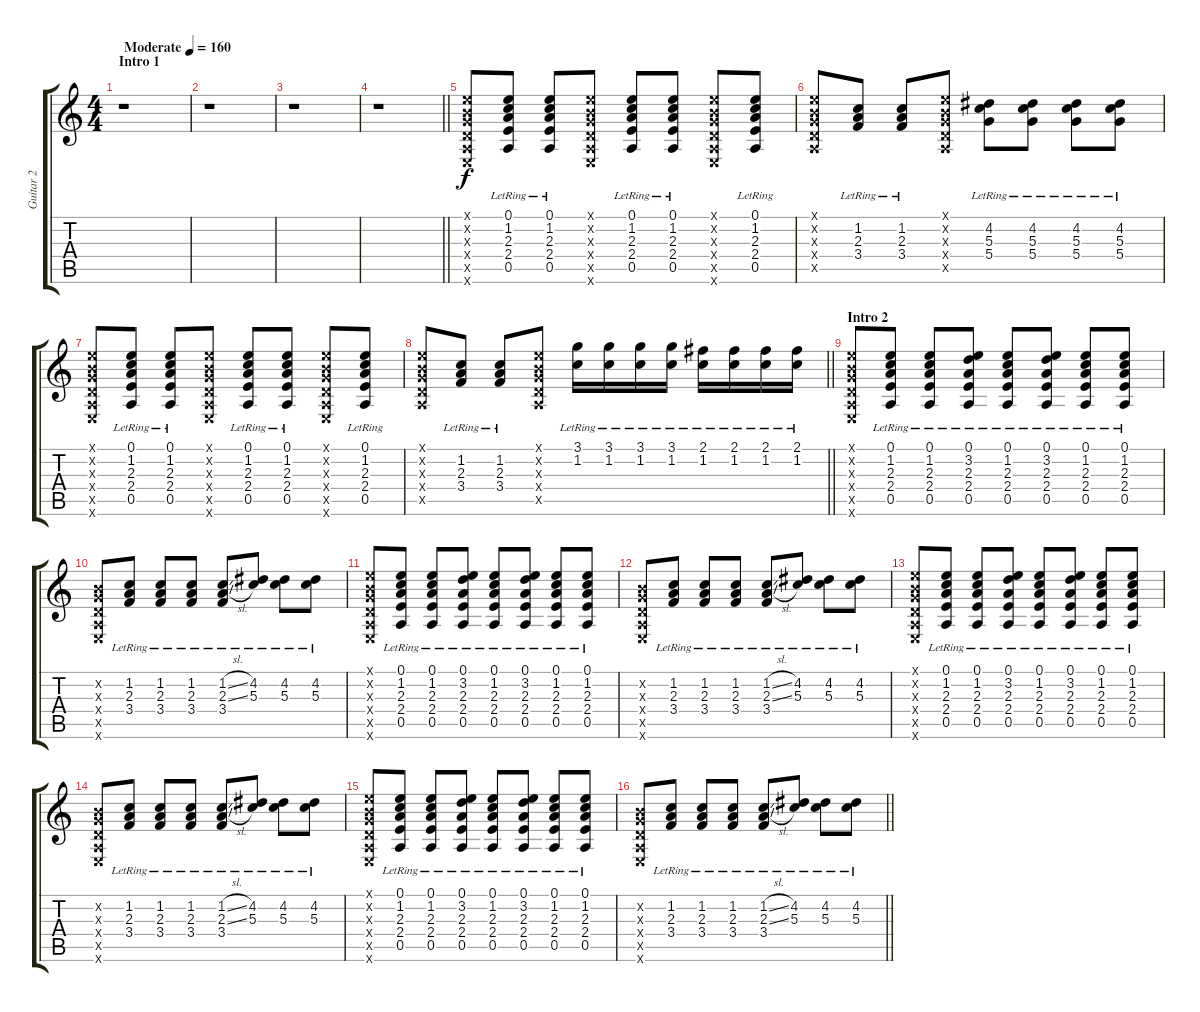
\track ("Guitar 2" "Guitar 2") {instrument overdrivenguitar}
\staff {score tabs}
\tuning (E4 B3 G3 D3 A2 E2) {hide}
\ts (4 4)
\section ("" "Intro 1")
\tempo (160 "Moderate")
\clef g2
\ks c
r.1{dy f instrument overdrivenguitar} |
r.1 |
r.1 |
\barLineRight lightlight
r.1 |
(0.1{x} 0.2{x} 0.3{x} 0.4{x} 0.5{x} 0.6{x}).8 (0.1{lr} 1.2{lr} 2.3{lr} 2.4{lr} 0.5{lr}).8 (0.1{lr} 1.2{lr} 2.3{lr} 2.4{lr} 0.5{lr}).8 (0.1{x} 0.2{x} 0.3{x} 0.4{x} 0.5{x} 0.6{x}).8 (0.1{lr} 1.2{lr} 2.3{lr} 2.4{lr} 0.5{lr}).8 (0.1{lr} 1.2{lr} 2.3{lr} 2.4{lr} 0.5{lr}).8 (0.1{x} 0.2{x} 0.3{x} 0.4{x} 0.5{x} 0.6{x}).8 (0.1{lr} 1.2{lr} 2.3{lr} 2.4{lr} 0.5{lr}).8 |
(0.1{x} 0.2{x} 0.3{x} 0.4{x} 0.5{x}).8 (1.2{lr} 2.3{lr} 3.4{lr}).8 (1.2{lr} 2.3{lr} 3.4{lr}).8 (0.1{x} 0.2{x} 0.3{x} 0.4{x} 0.5{x}).8 (4.2{lr} 5.3{lr} 5.4{lr}).8 (4.2{lr} 5.3{lr} 5.4{lr}).8 (4.2{lr} 5.3{lr} 5.4{lr}).8 (4.2{lr} 5.3{lr} 5.4{lr}).8 |
(0.1{x} 0.2{x} 0.3{x} 0.4{x} 0.5{x} 0.6{x}).8 (0.1{lr} 1.2{lr} 2.3{lr} 2.4{lr} 0.5{lr}).8 (0.1{lr} 1.2{lr} 2.3{lr} 2.4{lr} 0.5{lr}).8 (0.1{x} 0.2{x} 0.3{x} 0.4{x} 0.5{x} 0.6{x}).8 (0.1{lr} 1.2{lr} 2.3{lr} 2.4{lr} 0.5{lr}).8 (0.1{lr} 1.2{lr} 2.3{lr} 2.4{lr} 0.5{lr}).8 (0.1{x} 0.2{x} 0.3{x} 0.4{x} 0.5{x} 0.6{x}).8 (0.1{lr} 1.2{lr} 2.3{lr} 2.4{lr} 0.5{lr}).8 |
\barLineRight lightlight
(0.1{x} 0.2{x} 0.3{x} 0.4{x} 0.5{x}).8 (1.2{lr} 2.3{lr} 3.4{lr}).8 (1.2{lr} 2.3{lr} 3.4{lr}).8 (0.1{x} 0.2{x} 0.3{x} 0.4{x} 0.5{x}).8 (3.1{lr} 1.2{lr}).16 (3.1{lr} 1.2{lr}).16 (3.1{lr} 1.2{lr}).16 (3.1{lr} 1.2{lr}).16 (2.1{lr} 1.2{lr}).16 (2.1{lr} 1.2{lr}).16 (2.1{lr} 1.2{lr}).16 (2.1{lr} 1.2{lr}).16 |
\section ("" "Intro 2")
(0.1{x} 0.2{x} 0.3{x} 0.4{x} 0.5{x} 0.6{x}).8 (0.1{lr} 1.2{lr} 2.3{lr} 2.4{lr} 0.5{lr}).8 (0.1{lr} 1.2{lr} 2.3{lr} 2.4{lr} 0.5{lr}).8 (0.1{lr} 3.2{lr} 2.3{lr} 2.4{lr} 0.5{lr}).8 (0.1{lr} 1.2{lr} 2.3{lr} 2.4{lr} 0.5{lr}).8 (0.1{lr} 3.2{lr} 2.3{lr} 2.4{lr} 0.5{lr}).8 (0.1{lr} 1.2{lr} 2.3{lr} 2.4{lr} 0.5{lr}).8 (0.1{lr} 1.2{lr} 2.3{lr} 2.4{lr} 0.5{lr}).8 |
(0.2{x} 0.3{x} 0.4{x} 0.5{x} 0.6{x}).8 (1.2{lr} 2.3{lr} 3.4{lr}).8 (1.2{lr} 2.3{lr} 3.4{lr}).8 (1.2{lr} 2.3{lr} 3.4{lr}).8 (1.2{sl lr} 2.3{sl lr} 3.4{lr}).8 (4.2{lr} 5.3{lr}).8 (4.2{lr} 5.3{lr}).8 (4.2{lr} 5.3{lr}).8 |
(0.1{x} 0.2{x} 0.3{x} 0.4{x} 0.5{x} 0.6{x}).8 (0.1{lr} 1.2{lr} 2.3{lr} 2.4{lr} 0.5{lr}).8 (0.1{lr} 1.2{lr} 2.3{lr} 2.4{lr} 0.5{lr}).8 (0.1{lr} 3.2{lr} 2.3{lr} 2.4{lr} 0.5{lr}).8 (0.1{lr} 1.2{lr} 2.3{lr} 2.4{lr} 0.5{lr}).8 (0.1{lr} 3.2{lr} 2.3{lr} 2.4{lr} 0.5{lr}).8 (0.1{lr} 1.2{lr} 2.3{lr} 2.4{lr} 0.5{lr}).8 (0.1{lr} 1.2{lr} 2.3{lr} 2.4{lr} 0.5{lr}).8 |
(0.2{x} 0.3{x} 0.4{x} 0.5{x} 0.6{x}).8 (1.2{lr} 2.3{lr} 3.4{lr}).8 (1.2{lr} 2.3{lr} 3.4{lr}).8 (1.2{lr} 2.3{lr} 3.4{lr}).8 (1.2{sl lr} 2.3{sl lr} 3.4{lr}).8 (4.2{lr} 5.3{lr}).8 (4.2{lr} 5.3{lr}).8 (4.2{lr} 5.3{lr}).8 |
(0.1{x} 0.2{x} 0.3{x} 0.4{x} 0.5{x} 0.6{x}).8 (0.1{lr} 1.2{lr} 2.3{lr} 2.4{lr} 0.5{lr}).8 (0.1{lr} 1.2{lr} 2.3{lr} 2.4{lr} 0.5{lr}).8 (0.1{lr} 3.2{lr} 2.3{lr} 2.4{lr} 0.5{lr}).8 (0.1{lr} 1.2{lr} 2.3{lr} 2.4{lr} 0.5{lr}).8 (0.1{lr} 3.2{lr} 2.3{lr} 2.4{lr} 0.5{lr}).8 (0.1{lr} 1.2{lr} 2.3{lr} 2.4{lr} 0.5{lr}).8 (0.1{lr} 1.2{lr} 2.3{lr} 2.4{lr} 0.5{lr}).8 |
(0.2{x} 0.3{x} 0.4{x} 0.5{x} 0.6{x}).8 (1.2{lr} 2.3{lr} 3.4{lr}).8 (1.2{lr} 2.3{lr} 3.4{lr}).8 (1.2{lr} 2.3{lr} 3.4{lr}).8 (1.2{sl lr} 2.3{sl lr} 3.4{lr}).8 (4.2{lr} 5.3{lr}).8 (4.2{lr} 5.3{lr}).8 (4.2{lr} 5.3{lr}).8 |
(0.1{x} 0.2{x} 0.3{x} 0.4{x} 0.5{x} 0.6{x}).8 (0.1{lr} 1.2{lr} 2.3{lr} 2.4{lr} 0.5{lr}).8 (0.1{lr} 1.2{lr} 2.3{lr} 2.4{lr} 0.5{lr}).8 (0.1{lr} 3.2{lr} 2.3{lr} 2.4{lr} 0.5{lr}).8 (0.1{lr} 1.2{lr} 2.3{lr} 2.4{lr} 0.5{lr}).8 (0.1{lr} 3.2{lr} 2.3{lr} 2.4{lr} 0.5{lr}).8 (0.1{lr} 1.2{lr} 2.3{lr} 2.4{lr} 0.5{lr}).8 (0.1{lr} 1.2{lr} 2.3{lr} 2.4{lr} 0.5{lr}).8 |
\barLineRight lightlight
(0.2{x} 0.3{x} 0.4{x} 0.5{x} 0.6{x}).8 (1.2{lr} 2.3{lr} 3.4{lr}).8 (1.2{lr} 2.3{lr} 3.4{lr}).8 (1.2{lr} 2.3{lr} 3.4{lr}).8 (1.2{sl lr} 2.3{sl lr} 3.4{lr}).8 (4.2{lr} 5.3{lr}).8 (4.2{lr} 5.3{lr}).8 (4.2{lr} 5.3{lr}).8
